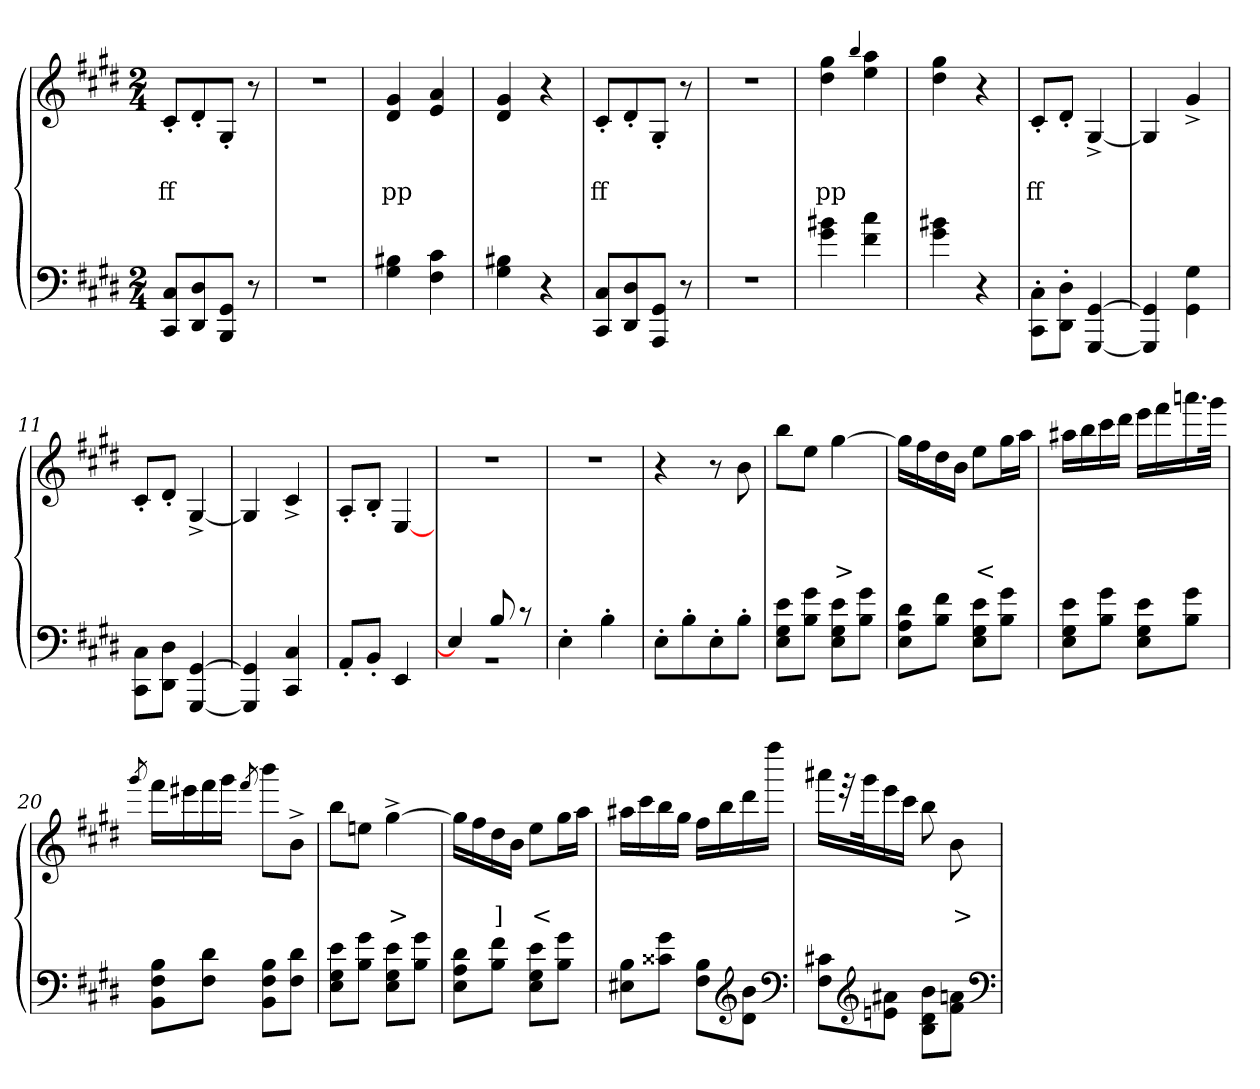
**kern	**kern	**text	**text
*part2	*part1	*part1	*part1
*staff2	*staff1	*staff1	*staff1
*clefF4	*clefG2	*	*
*k[f#c#g#d#]	*k[f#c#g#d#]	*	*
*M2/4	*M2/4	*	*
=1	=1	=1	=1
8C# 8CC#L	8c#'>L	.	ff
8D# 8DD#	8d#'>	.	.
8GG# 8BBBJ	8G#'>J	.	.
8r	8r	.	.
=2	=2	=2	=2
2r	2r	.	.
=3	=3	=3	=3
4B#X 4G#	4g# 4d#	.	pp
4c# 4F#	4a 4e	.	.
=4	=4	=4	=4
4B#X 4G#	4g# 4d#	.	.
4r	4r	.	.
=5	=5	=5	=5
8C# 8CC#L	8c#'>L	.	ff
8D# 8DD#	8d#'>	.	.
8GG# 8AAAJ	8G#'>J	.	.
8r	8r	.	.
=6	=6	=6	=6
2r	2r	.	.
=7	=7	=7	=7
4b#X 4g#	4gg# 4dd#	.	pp
.	4qqbb/	.	.
4cc# 4f#	4aa 4ee	.	.
=8	=8	=8	=8
4b#X 4g#	4gg# 4dd#	.	.
4r	4r	.	.
=9	=9	=9	=9
8C#\'> 8CC#'>L	8c#'>L	.	ff
8D#'> 8DD#'>J	8d#'>J	.	.
[4GG# [4GGG#	[4G#^>	.	.
=10	=10	=10	=10
4GG#] 4GGG#]	4G#]	.	.
4G#\ 4GG#	4g#^>	.	.
=11	=11	=11	=11
8C#\ 8CC#L	8c#'>L	.	.
8D# 8DD#J	8d#'>J	.	.
[4GG# [4GGG#	[4G#^>	.	.
=12	=12	=12	=12
4GG#] 4GGG#]	4G#]	.	.
4C# 4CC#	4c#^>	.	.
=13	=13	=13	=13
8AA'>L	8A'>L	.	.
8BB'>J	8B'>J	.	.
4EE	[4E	.	.
=14	=14	=14	=14
*^	*	*	*
4E/]	2r	2r	.	>
8B	.	.	.	.
8r	.	.	.	.
*v	*v	*	*	*
=15	=15	=15	=15
4E'>	2r	.	p
4B'>	.	.	.
=16	=16	=16	=16
8E'>\L	4r	.	.
8B'>	.	.	.
8E'>	8r	.	.
8B'>J	8b	.	.
=17	=17	=17	=17
8e 8G# 8EL	8bbL	.	.
8g# 8BJ	8eeJ	.	.
8e 8G# 8EL	[4gg#	.	>
8g# 8BJ	.	.	.
=18	=18	=18	=18
8d# 8A 8EL	16gg#LL]	.	.
.	16ff#	.	.
8f# 8BJ	16dd#	.	.
.	16bJJ	.	.
8e 8G# 8EL	8eeL	.	<
8g# 8BJ	16gg#L	.	.
.	16aaJJ	.	.
=19	=19	=19	=19
8e 8G# 8EL	16aa#XLL	.	.
.	16bb	.	.
8g# 8BJ	16ccc#	.	.
.	16ddd#JJ	.	.
8e 8G# 8EL	16eeeLL	.	.
.	16fff#	.	.
8g# 8BJ	16.aaan	.	.
.	32ggg#JJk	.	.
=20	=20	=20	=20
.	8qggg#/	.	.
8B 8F# 8BBL	16fff#LL	.	.
.	16eee#X	.	.
8d# 8F#J	16fff#	.	.
.	16ggg#JJ	.	.
.	8qfff#/	.	.
8B 8F# 8BBL	8bbbL	.	.
8d# 8F#J	8b^>J	.	.
=21	=21	=21	=21
8e 8G# 8EL	8bbL	.	.
8g# 8BJ	8eenJ	.	.
8e 8G# 8EL	[4gg#^>	.	>
8g# 8BJ	.	.	.
=22	=22	=22	=22
8d# 8A 8EL	16gg#LL]	.	.
.	16ff#	.	.
8f# 8BJ	16dd#	.	]
.	16bJJ	.	.
8e 8G# 8EL	8eeL	.	<
8g# 8BJ	16gg#L	.	.
.	16aaJJ	.	.
=23	=23	=23	=23
8B 8E#XL	16aa#XLL	.	.
.	16ccc#	.	.
8g# 8c##XJ	16bb	.	.
.	16gg#JJ	.	.
8B 8F#L	16ff#LL	.	.
.	16bb	.	.
*clefG2	*	*	*
8b 8d#J	16ddd#	.	.
.	16ffff#JJ	.	.
*clefF4	*	*	*
=24	=24	=24	=24
8c#X 8F#L	16aaa#XLL	.	.
.	32r	.	.
.	32ggg#	.	.
*clefG2	*	*	*
8a#X 8enJ	16eee	.	.
.	16ccc#JJ	.	.
8b\ 8d# 8BL	8bb	.	.
8an 8f#J	8b	.	>
*clefF4	*	*	*
=	=	=	=
*-	*-	*-	*-
